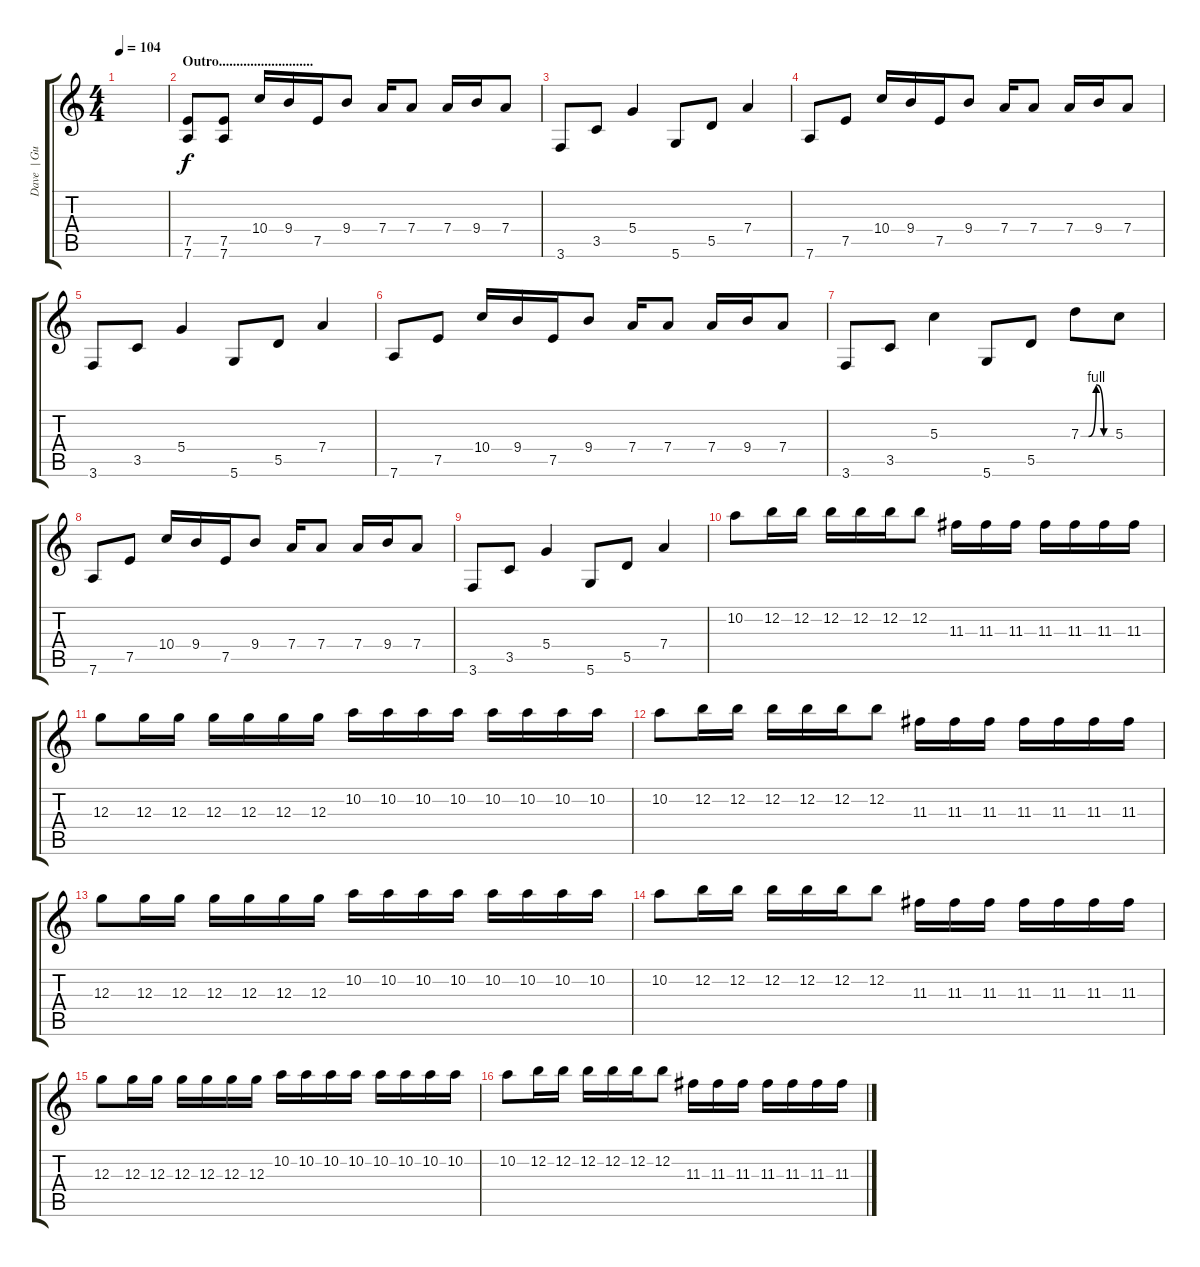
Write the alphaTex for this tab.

\track ("Dave  | Guitar 2" "Dave  | Gu") {instrument distortionguitar}
\staff {score tabs}
\tuning (E4 B3 G3 D3 A2 D2) {hide}
\ts (4 4)
\tempo 104
\clef g2
\ks c
|
\section ("" "Outro...........................")
(7.5 7.6).8{instrument distortionguitar} (7.5 7.6).8 10.4.16 9.4.16 7.5.16 9.4.8 7.4.16 7.4.8 7.4.16 9.4.16 7.4.8 |
3.6.8 3.5.8 5.4.4 5.6.8 5.5.8 7.4.4 |
7.6.8 7.5.8 10.4.16 9.4.16 7.5.16 9.4.8 7.4.16 7.4.8 7.4.16 9.4.16 7.4.8 |
3.6.8 3.5.8 5.4.4 5.6.8 5.5.8 7.4.4 |
7.6.8 7.5.8 10.4.16 9.4.16 7.5.16 9.4.8 7.4.16 7.4.8 7.4.16 9.4.16 7.4.8 |
3.6.8 3.5.8 5.3.4 5.6.8 5.5.8 7.3{be (custom 0 0 15 0 30 4 45 0 60 0)}.8 5.3.8 |
7.6.8 7.5.8 10.4.16 9.4.16 7.5.16 9.4.8 7.4.16 7.4.8 7.4.16 9.4.16 7.4.8 |
3.6.8 3.5.8 5.4.4 5.6.8 5.5.8 7.4.4 |
10.2.8 12.2.16 12.2.16 12.2.16 12.2.16 12.2.16 12.2.8 11.3.16 11.3.16 11.3.16 11.3.16 11.3.16 11.3.16 11.3.16 |
12.3.8 12.3.16 12.3.16 12.3.16 12.3.16 12.3.16 12.3.16 10.2.16 10.2.16 10.2.16 10.2.16 10.2.16 10.2.16 10.2.16 10.2.16 |
10.2.8 12.2.16 12.2.16 12.2.16 12.2.16 12.2.16 12.2.8 11.3.16 11.3.16 11.3.16 11.3.16 11.3.16 11.3.16 11.3.16 |
12.3.8 12.3.16 12.3.16 12.3.16 12.3.16 12.3.16 12.3.16 10.2.16 10.2.16 10.2.16 10.2.16 10.2.16 10.2.16 10.2.16 10.2.16 |
10.2.8 12.2.16 12.2.16 12.2.16 12.2.16 12.2.16 12.2.8 11.3.16 11.3.16 11.3.16 11.3.16 11.3.16 11.3.16 11.3.16 |
12.3.8 12.3.16 12.3.16 12.3.16 12.3.16 12.3.16 12.3.16 10.2.16 10.2.16 10.2.16 10.2.16 10.2.16 10.2.16 10.2.16 10.2.16 |
10.2.8 12.2.16 12.2.16 12.2.16 12.2.16 12.2.16 12.2.8 11.3.16 11.3.16 11.3.16 11.3.16 11.3.16 11.3.16 11.3.16
